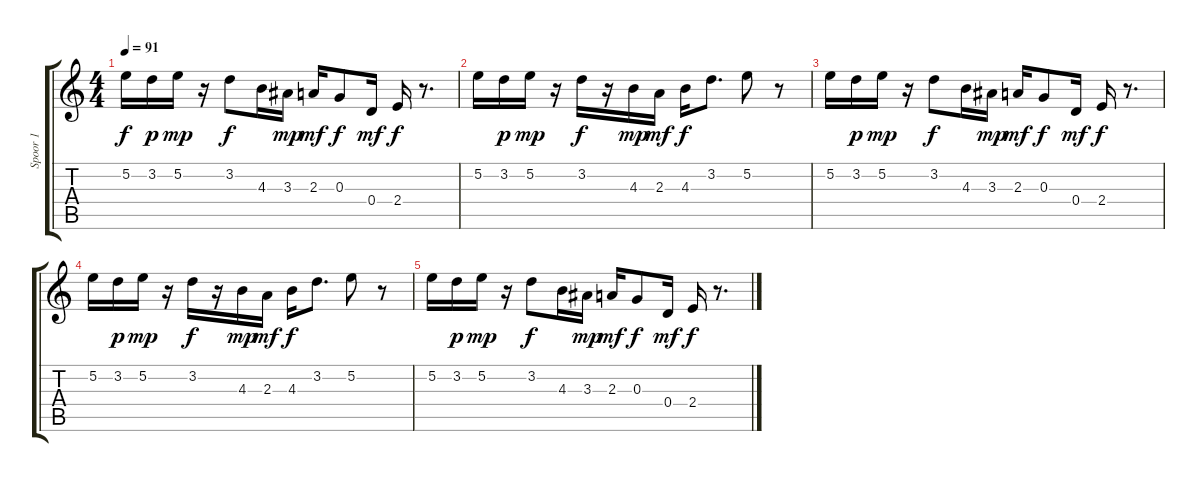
\track ("Spoor 1" "Spoor 1") {instrument electricguitarclean}
\staff {score tabs}
\tuning (E4 B3 G3 D3 A2 E2) {hide}
\ts (4 4)
\tempo 91
\clef g2
\ks c
5.2.16{dy f} 3.2.16{dy p} 5.2.16{dy mp} r.16 3.2.8{dy f} 4.3.16 3.3.16{dy mp} 2.3.16{dy mf} 0.3.8{dy f} 0.4.16{dy mf} 2.4.16{dy f} r.8{d} |
5.2.16 3.2.16{dy p} 5.2.16{dy mp} r.16 3.2.16{dy f} r.16 4.3.16{dy mp} 2.3.16{dy mf} 4.3.16{dy f} 3.2.8{d} 5.2.8 r.8 |
5.2.16 3.2.16{dy p} 5.2.16{dy mp} r.16 3.2.8{dy f} 4.3.16 3.3.16{dy mp} 2.3.16{dy mf} 0.3.8{dy f} 0.4.16{dy mf} 2.4.16{dy f} r.8{d} |
5.2.16 3.2.16{dy p} 5.2.16{dy mp} r.16 3.2.16{dy f} r.16 4.3.16{dy mp} 2.3.16{dy mf} 4.3.16{dy f} 3.2.8{d} 5.2.8 r.8 |
5.2.16 3.2.16{dy p} 5.2.16{dy mp} r.16 3.2.8{dy f} 4.3.16 3.3.16{dy mp} 2.3.16{dy mf} 0.3.8{dy f} 0.4.16{dy mf} 2.4.16{dy f} r.8{d}
